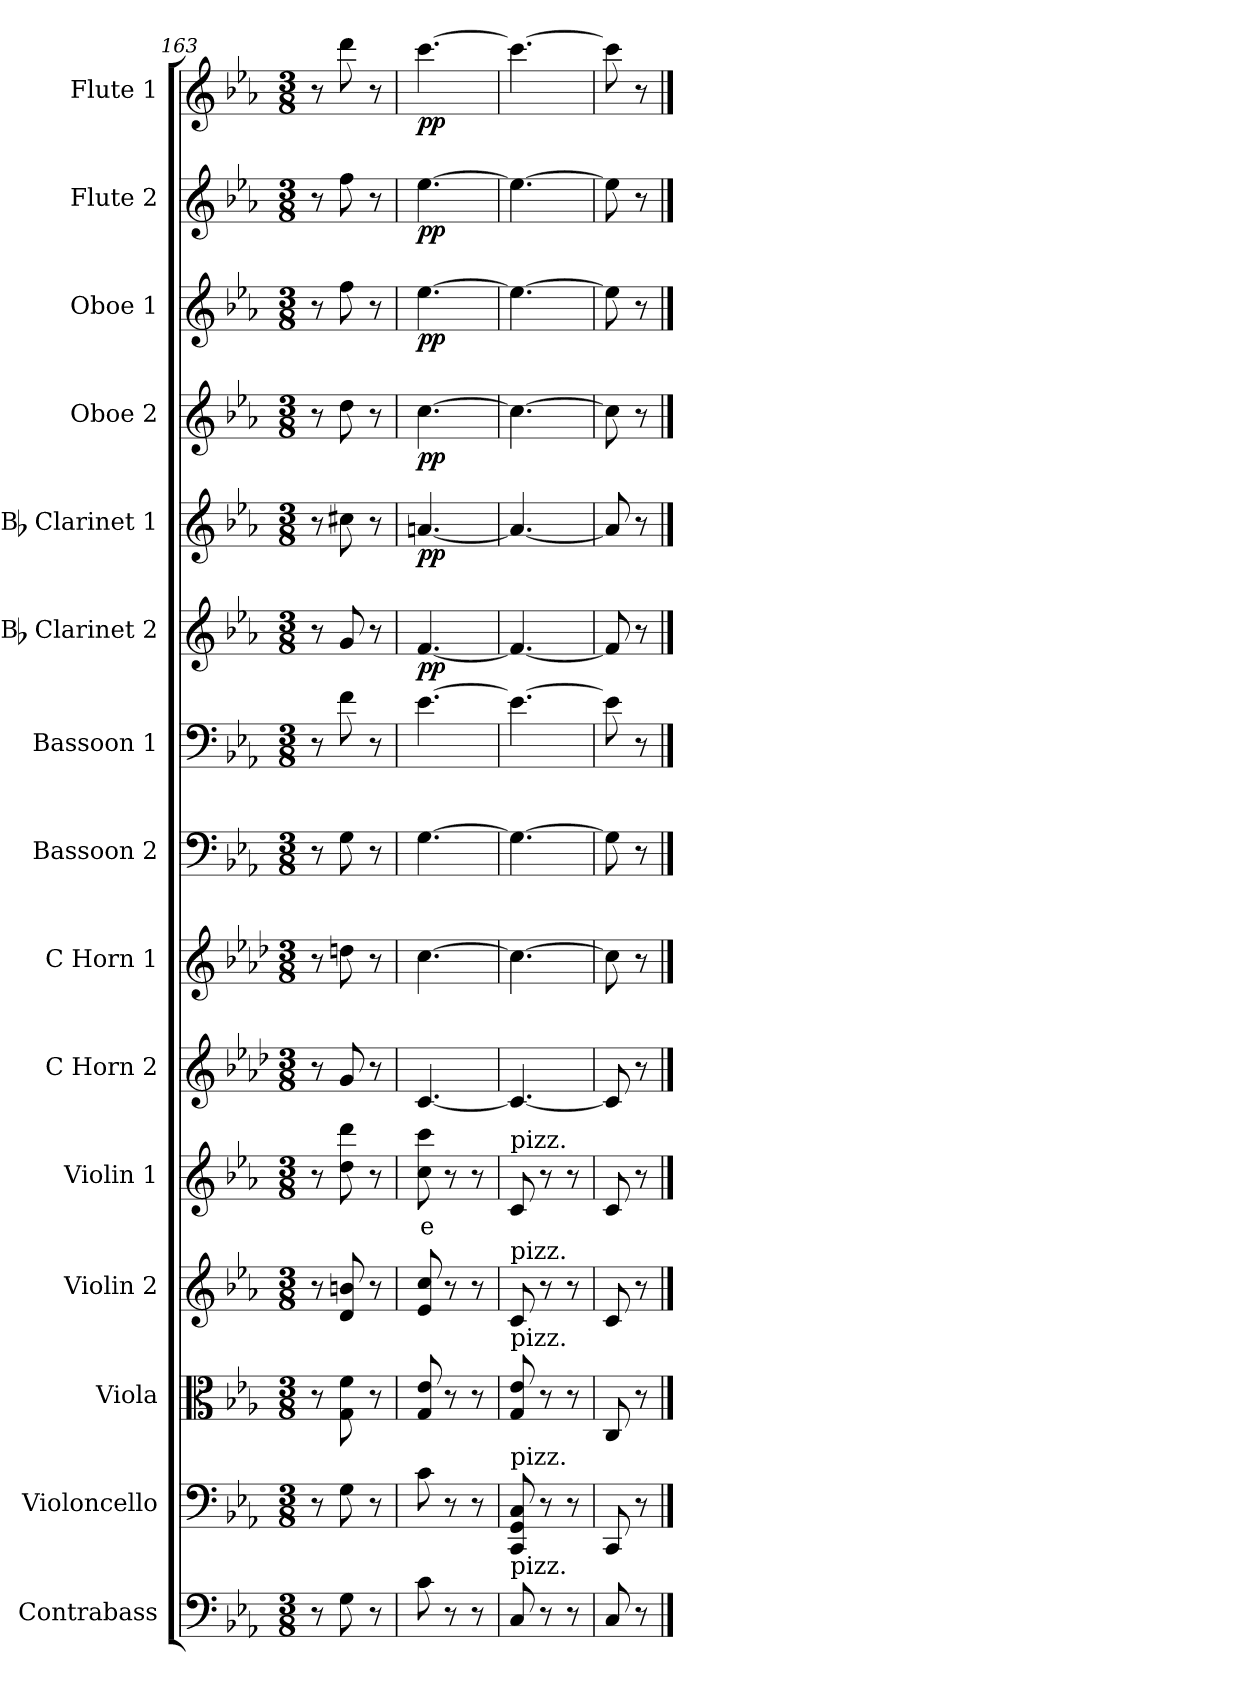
**kern	**kern	**kern	**kern	**kern	**text	**kern	**kern	**kern	**kern	**kern	**dynam	**kern	**dynam	**kern	**dynam	**kern	**dynam	**kern	**dynam	**kern	**dynam
*part15	*part14	*part13	*part12	*part11	*part11	*part10	*part9	*part8	*part7	*part6	*part6	*part5	*part5	*part4	*part4	*part3	*part3	*part2	*part2	*part1	*part1
*staff15	*staff14	*staff13	*staff12	*staff11	*staff11	*staff10	*staff9	*staff8	*staff7	*staff6	*staff6	*staff5	*staff5	*staff4	*staff4	*staff3	*staff3	*staff2	*staff2	*staff1	*staff1
*I"Contrabass	*I"Violoncello	*I"Viola	*I"Violin 2	*I"Violin 1	*	*I"C Horn 2	*I"C Horn 1	*I"Bassoon 2	*I"Bassoon 1	*I"Bb Clarinet 2	*	*I"Bb Clarinet 1	*	*I"Oboe 2	*	*I"Oboe 1	*	*I"Flute 2	*	*I"Flute 1	*
*I'Cb	*I'Vc	*I'Vla	*I'Vln 2	*I'Vln 1	*	*I'Hn 2	*I'Hn 1	*I'Bsn 2	*I'Bsn 1	*I'Cl 2	*	*I'Cl 1	*	*I'Ob 2	*	*I'Ob 1	*	*I'Fl 2	*	*I'Fl 1	*
*clefF4	*clefF4	*clefC3	*clefG2	*clefG2	*	*clefG2	*clefG2	*clefF4	*clefF4	*clefG2	*	*clefG2	*	*clefG2	*	*clefG2	*	*clefG2	*	*clefG2	*
*ITrd7c12	*	*	*	*	*	*ITrd7c12	*ITrd7c12	*	*	*ITrd1c2	*	*ITrd1c2	*	*	*	*	*	*	*	*	*
*k[b-e-a-]	*k[b-e-a-]	*k[b-e-a-]	*k[b-e-a-]	*k[b-e-a-]	*	*k[b-e-a-d-]	*k[b-e-a-d-]	*k[b-e-a-]	*k[b-e-a-]	*k[b-e-a-d-g-]	*	*k[b-e-a-d-g-]	*	*k[b-e-a-]	*	*k[b-e-a-]	*	*k[b-e-a-]	*	*k[b-e-a-]	*
*M3/8	*M3/8	*M3/8	*M3/8	*M3/8	*	*M3/8	*M3/8	*M3/8	*M3/8	*M3/8	*	*M3/8	*	*M3/8	*	*M3/8	*	*M3/8	*	*M3/8	*
=163	=163	=163	=163	=163	=163	=163	=163	=163	=163	=163	=163	=163	=163	=163	=163	=163	=163	=163	=163	=163	=163
8r	8r	8r	8r	8r	.	8r	8r	8r	8r	8r	.	8r	.	8r	.	8r	.	8r	.	8r	.
8GG\	8G\	8G\ 8f\	8d/ 8bn/	8dd\ 8ddd\	.	8G/	8dn\	8G\	8f\	8f/	.	8bn\	.	8dd\	.	8ff\	.	8ff\	.	8ddd\	.
8r	8r	8r	8r	8r	.	8r	8r	8r	8r	8r	.	8r	.	8r	.	8r	.	8r	.	8r	.
=164	=164	=164	=164	=164	=164	=164	=164	=164	=164	=164	=164	=164	=164	=164	=164	=164	=164	=164	=164	=164	=164
!	!	!	!	!	!LO:LY:b:color=#FF0000	!	!	!	!	!	!LO:DY:b	!	!LO:DY:b	!	!LO:DY:b	!	!LO:DY:b	!	!LO:DY:b	!	!LO:DY:b
8C\	8c\	8G/ 8e-/	8e-/ 8cc/	8cc\ 8ccc\	e	[4.C/	[4.c\	[4.G\	[4.e-\	[4.e-/	pp	[4.gn/	pp	[4.cc\	pp	[4.ee-\	pp	[4.ee-\	pp	[4.ccc\	pp
8r	8r	8r	8r	8r	.	.	.	.	.	.	.	.	.	.	.	.	.	.	.	.	.
8r	8r	8r	8r	8r	.	.	.	.	.	.	.	.	.	.	.	.	.	.	.	.	.
=165	=165	=165	=165	=165	=165	=165	=165	=165	=165	=165	=165	=165	=165	=165	=165	=165	=165	=165	=165	=165	=165
!	!	!	!	!LO:TX:a:t=pizz.	!	!	!	!	!	!	!	!	!	!	!	!	!	!	!	!	!
!	!	!	!LO:TX:a:t=pizz.	!	!	!	!	!	!	!	!	!	!	!	!	!	!	!	!	!	!
!	!	!LO:TX:a:t=pizz.	!	!	!	!	!	!	!	!	!	!	!	!	!	!	!	!	!	!	!
!	!LO:TX:a:t=pizz.	!	!	!	!	!	!	!	!	!	!	!	!	!	!	!	!	!	!	!	!
!LO:TX:a:t=pizz.	!	!	!	!	!	!	!	!	!	!	!	!	!	!	!	!	!	!	!	!	!
8CC/	8CC/ 8GG/ 8C/	8G/ 8e-/	8c/	8c/	.	4.C/_	4.c\_	4.G\_	4.e-\_	4.e-/_	.	4.g/_	.	4.cc\_	.	4.ee-\_	.	4.ee-\_	.	4.ccc\_	.
8r	8r	8r	8r	8r	.	.	.	.	.	.	.	.	.	.	.	.	.	.	.	.	.
8r	8r	8r	8r	8r	.	.	.	.	.	.	.	.	.	.	.	.	.	.	.	.	.
=166	=166	=166	=166	=166	=166	=166	=166	=166	=166	=166	=166	=166	=166	=166	=166	=166	=166	=166	=166	=166	=166
8CC/	8CC/	8C/	8c/	8c/	.	8C/]	8c\]	8G\]	8e-\]	8e-/]	.	8g/]	.	8cc\]	.	8ee-\]	.	8ee-\]	.	8ccc\]	.
8r	8r	8r	8r	8r	.	8r	8r	8r	8r	8r	.	8r	.	8r	.	8r	.	8r	.	8r	.
==	==	==	==	==	==	==	==	==	==	==	==	==	==	==	==	==	==	==	==	==	==
*-	*-	*-	*-	*-	*-	*-	*-	*-	*-	*-	*-	*-	*-	*-	*-	*-	*-	*-	*-	*-	*-
